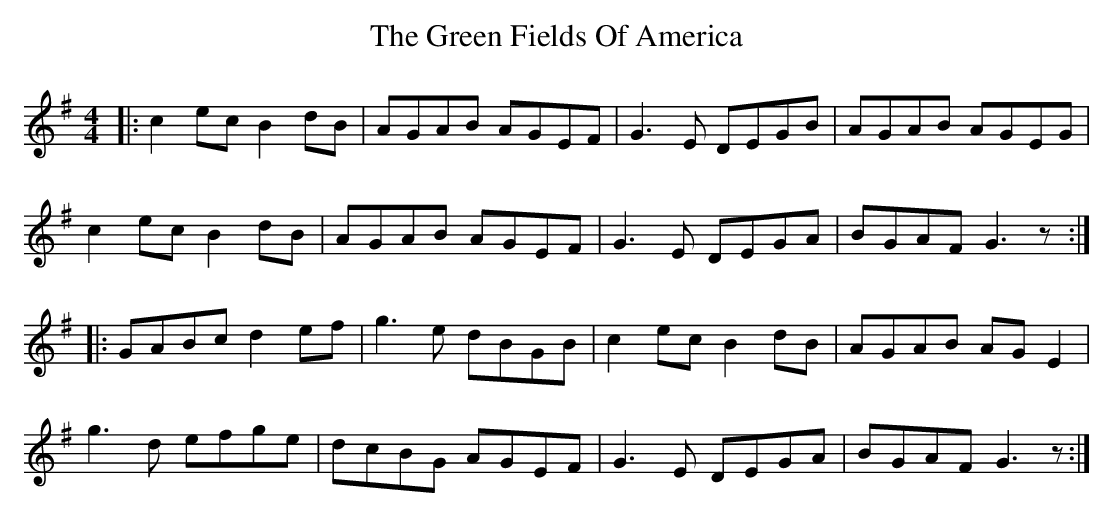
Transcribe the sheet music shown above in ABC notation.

X:1
T: The Green Fields Of America
M: 4/4
L: 1/8
K: Gmaj
|:c2ec B2dB|AGAB AGEF|G3E DEGB|AGAB AGEG|
c2ec B2dB|AGAB AGEF|G3E DEGA|BGAF G3z:|
|:GABc d2ef|g3e dBGB|c2ec B2dB|AGAB AGE2|
g3d efge|dcBG AGEF|G3E DEGA|BGAF G3z:|
